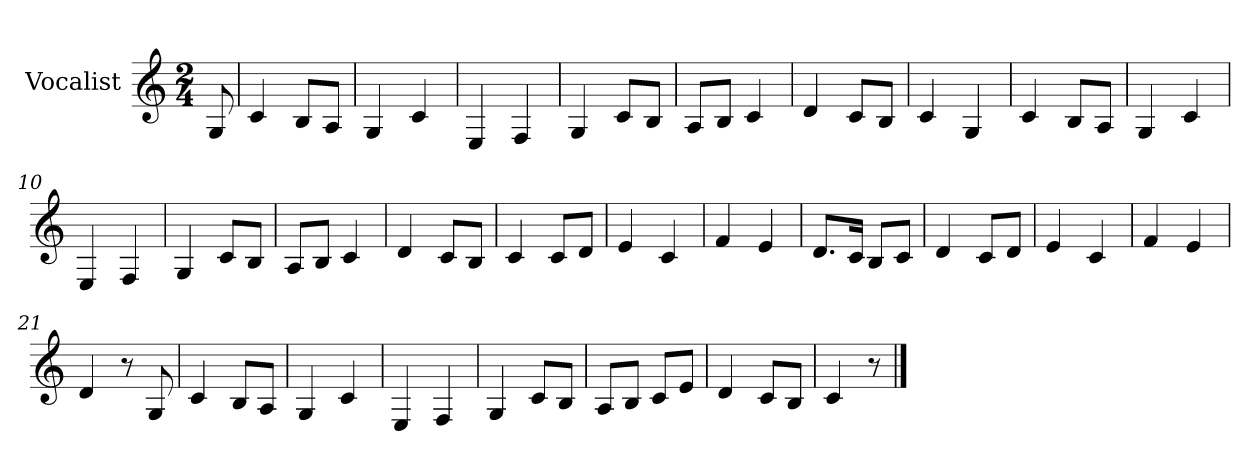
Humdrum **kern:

**kern
*part1
*staff1
*I"Vocalist
*k[]
*C:
*M2/4
=
8G
=1
4c
8BL
8AJ
=2
4G
4c
=3
4E
4F
=4
4G
8cL
8BJ
=5
8AL
8BJ
4c
=6
4d
8cL
8BJ
=7
4c
4G
=8
4c
8BL
8AJ
=9
4G
4c
=10
4E
4F
=11
4G
8cL
8BJ
=12
8AL
8BJ
4c
=13
4d
8cL
8BJ
=14
4c
8cL
8dJ
=15
4e
4c
=16
4f
4e
=17
8.dL
16cJk
8BL
8cJ
=18
4d
8cL
8dJ
=19
4e
4c
=20
4f
4e
=21
4d
8r
8G
=22
4c
8BL
8AJ
=23
4G
4c
=24
4E
4F
=25
4G
8cL
8BJ
=26
8AL
8BJ
8cL
8eJ
=27
4d
8cL
8BJ
=28
4c
8r
==
*-
